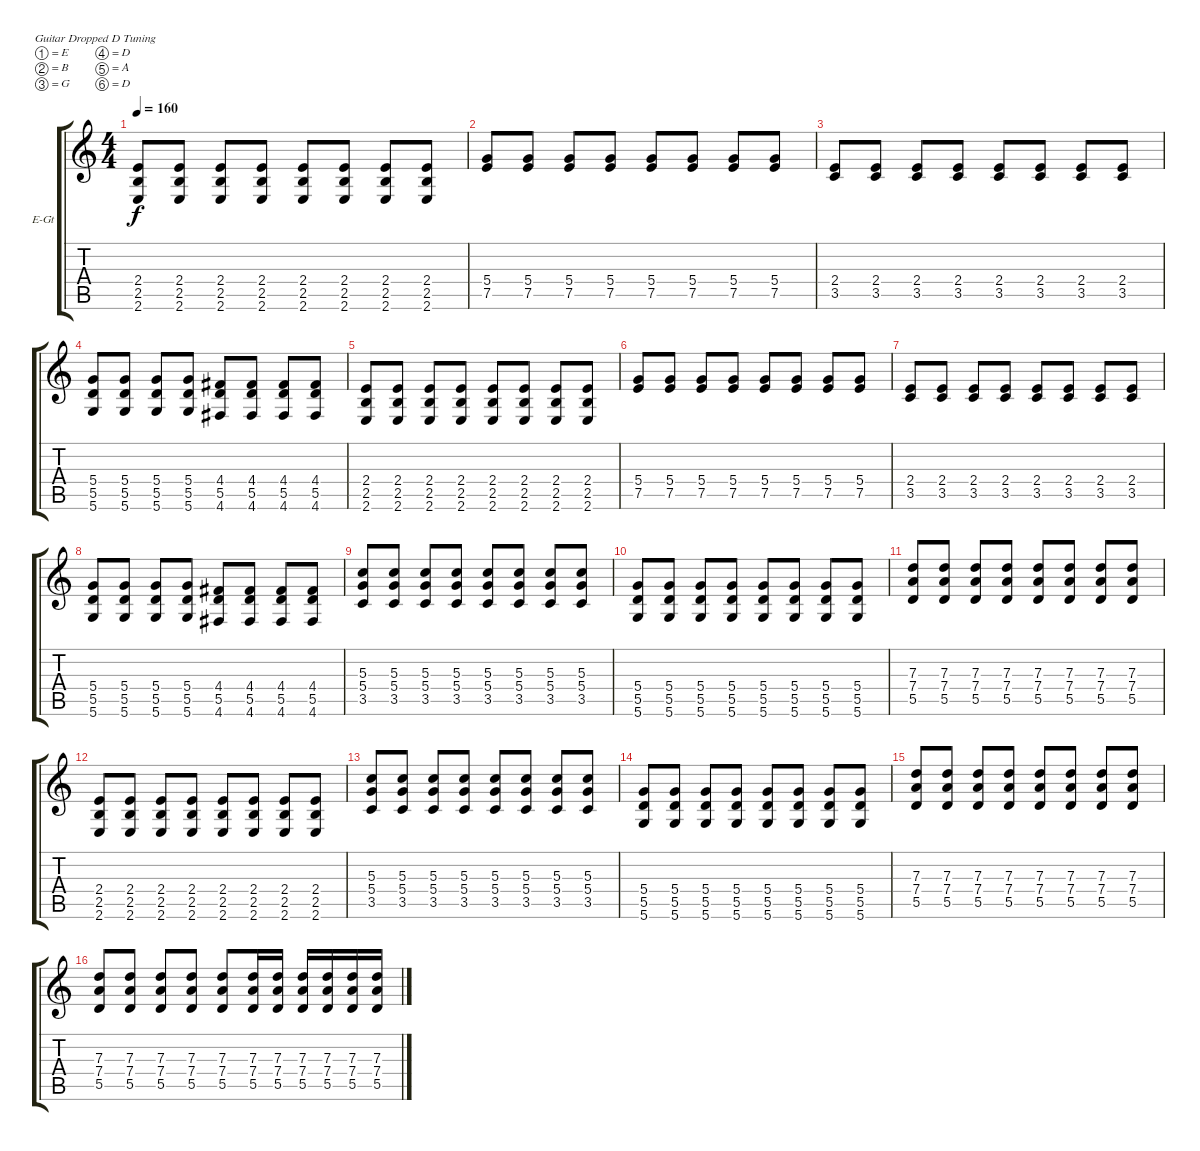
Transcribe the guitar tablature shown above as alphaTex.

\bracketExtendMode groupsimilarinstruments
\firstSystemTrackNameOrientation horizontal
\otherSystemsTrackNameOrientation horizontal
\track ("Neil Westfall / Rhythm Guitar" "E-Gt") {instrument distortionguitar}
\staff {score tabs}
\tuning (E4 B3 G3 D3 A2 D2)
\ts (4 4)
\tempo 160
\clef g2
\ks c
(2.4 2.5 2.6).8{dy f} (2.4 2.5 2.6).8 (2.4 2.5 2.6).8 (2.4 2.5 2.6).8 (2.4 2.5 2.6).8 (2.4 2.5 2.6).8 (2.4 2.5 2.6).8 (2.4 2.5 2.6).8 |
(5.4 7.5).8 (5.4 7.5).8 (5.4 7.5).8 (5.4 7.5).8 (5.4 7.5).8 (5.4 7.5).8 (5.4 7.5).8 (5.4 7.5).8 |
(2.4 3.5).8 (2.4 3.5).8 (2.4 3.5).8 (2.4 3.5).8 (2.4 3.5).8 (2.4 3.5).8 (2.4 3.5).8 (2.4 3.5).8 |
(5.4 5.5 5.6).8 (5.4 5.5 5.6).8 (5.4 5.5 5.6).8 (5.4 5.5 5.6).8 (4.4 5.5 4.6).8 (4.4 5.5 4.6).8 (4.4 5.5 4.6).8 (4.4 5.5 4.6).8 |
(2.4 2.5 2.6).8 (2.4 2.5 2.6).8 (2.4 2.5 2.6).8 (2.4 2.5 2.6).8 (2.4 2.5 2.6).8 (2.4 2.5 2.6).8 (2.4 2.5 2.6).8 (2.4 2.5 2.6).8 |
(5.4 7.5).8 (5.4 7.5).8 (5.4 7.5).8 (5.4 7.5).8 (5.4 7.5).8 (5.4 7.5).8 (5.4 7.5).8 (5.4 7.5).8 |
(2.4 3.5).8 (2.4 3.5).8 (2.4 3.5).8 (2.4 3.5).8 (2.4 3.5).8 (2.4 3.5).8 (2.4 3.5).8 (2.4 3.5).8 |
(5.4 5.5 5.6).8 (5.4 5.5 5.6).8 (5.4 5.5 5.6).8 (5.4 5.5 5.6).8 (4.4 5.5 4.6).8 (4.4 5.5 4.6).8 (4.4 5.5 4.6).8 (4.4 5.5 4.6).8 |
(5.3 5.4 3.5).8 (5.3 5.4 3.5).8 (5.3 5.4 3.5).8 (5.3 5.4 3.5).8 (5.3 5.4 3.5).8 (5.3 5.4 3.5).8 (5.3 5.4 3.5).8 (5.3 5.4 3.5).8 |
(5.4 5.5 5.6).8 (5.4 5.5 5.6).8 (5.4 5.5 5.6).8 (5.4 5.5 5.6).8 (5.4 5.5 5.6).8 (5.4 5.5 5.6).8 (5.4 5.5 5.6).8 (5.4 5.5 5.6).8 |
(7.3 7.4 5.5).8 (7.3 7.4 5.5).8 (7.3 7.4 5.5).8 (7.3 7.4 5.5).8 (7.3 7.4 5.5).8 (7.3 7.4 5.5).8 (7.3 7.4 5.5).8 (7.3 7.4 5.5).8 |
(2.4 2.5 2.6).8 (2.4 2.5 2.6).8 (2.4 2.5 2.6).8 (2.4 2.5 2.6).8 (2.4 2.5 2.6).8 (2.4 2.5 2.6).8 (2.4 2.5 2.6).8 (2.4 2.5 2.6).8 |
(5.3 5.4 3.5).8 (5.3 5.4 3.5).8 (5.3 5.4 3.5).8 (5.3 5.4 3.5).8 (5.3 5.4 3.5).8 (5.3 5.4 3.5).8 (5.3 5.4 3.5).8 (5.3 5.4 3.5).8 |
(5.4 5.5 5.6).8 (5.4 5.5 5.6).8 (5.4 5.5 5.6).8 (5.4 5.5 5.6).8 (5.4 5.5 5.6).8 (5.4 5.5 5.6).8 (5.4 5.5 5.6).8 (5.4 5.5 5.6).8 |
(7.3 7.4 5.5).8 (7.3 7.4 5.5).8 (7.3 7.4 5.5).8 (7.3 7.4 5.5).8 (7.3 7.4 5.5).8 (7.3 7.4 5.5).8 (7.3 7.4 5.5).8 (7.3 7.4 5.5).8 |
(7.3 7.4 5.5).8 (7.3 7.4 5.5).8 (7.3 7.4 5.5).8 (7.3 7.4 5.5).8 (7.3 7.4 5.5).8 (7.3 7.4 5.5).16 (7.3 7.4 5.5).16 (7.3 7.4 5.5).16 (7.3 7.4 5.5).16 (7.3 7.4 5.5).16 (7.3 7.4 5.5).16
